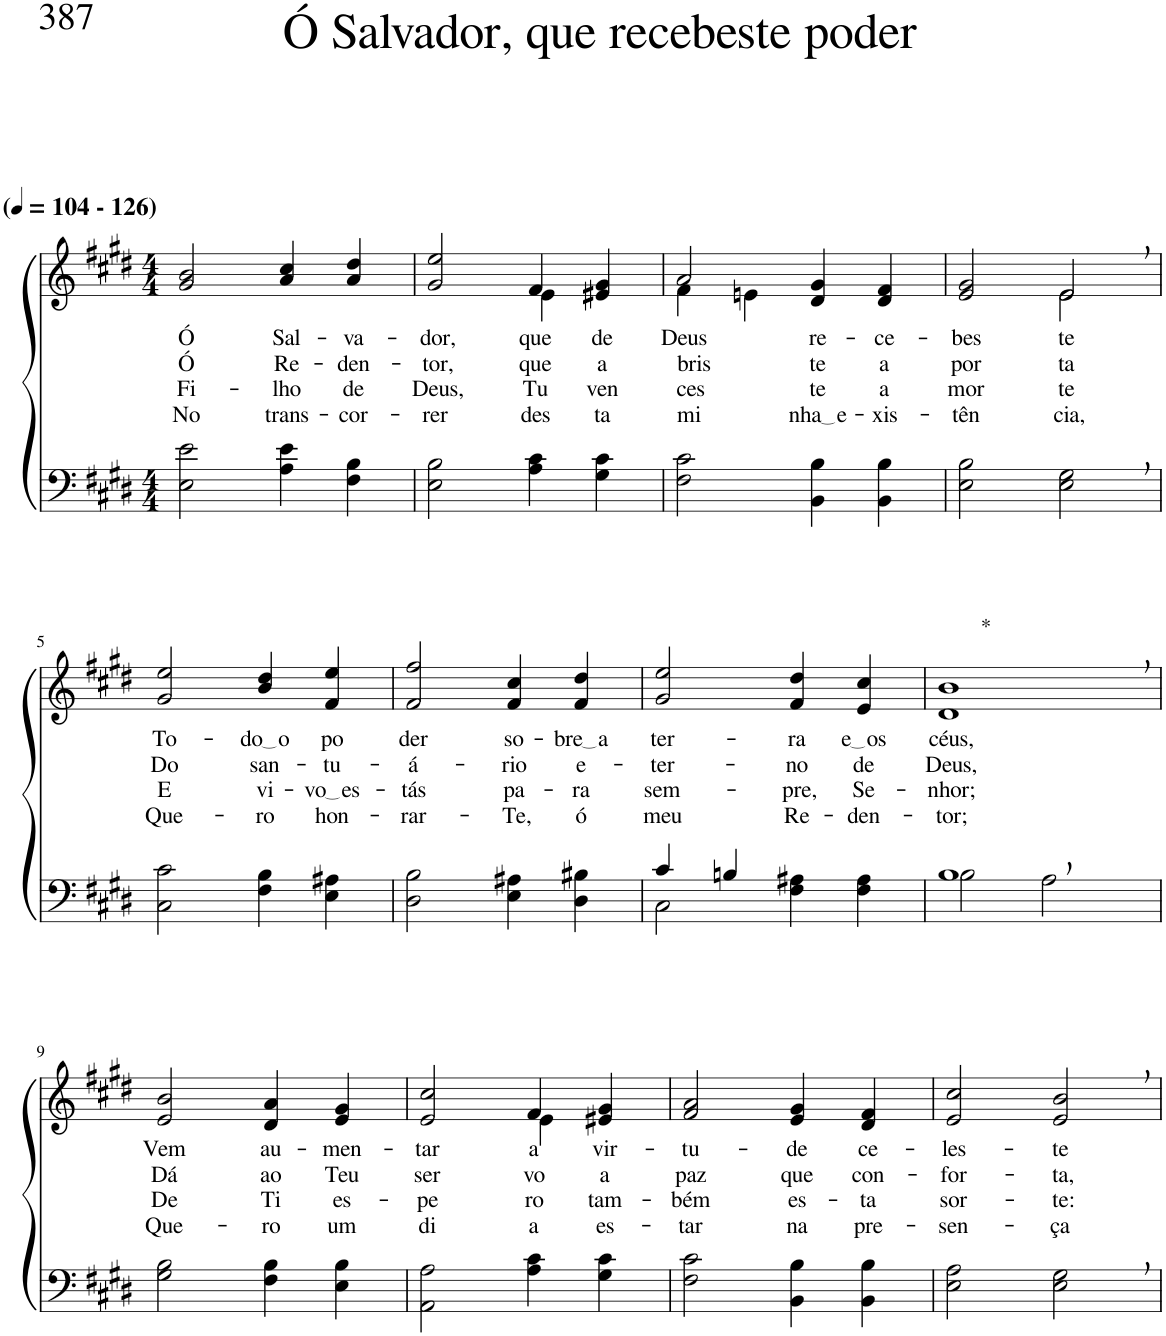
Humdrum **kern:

**kern	**kern	**text	**text	**text	**text
*part2	*part1	*part1	*part1	*part1	*part1
*staff2	*staff1	*staff1	*staff1	*staff1	*staff1
*I"Parte III e IV	*I"Parte I e II	*	*	*	*
*clefF4	*clefG2	*	*	*	*
*Trd1c3	*Trd1c3	*	*	*	*
*k[f#c#g#d#]	*k[f#c#g#d#]	*	*	*	*
*M4/4	*M4/4	*	*	*	*
*MM104	*MM104	*	*	*	*
=1	=1	=1	=1	=1	=1
!	!LO:TX:a:B:t=(	!	!	!	!
!	!LO:TX:a:B:t=- 126)	!	!	!	!
!	!	!LO:LY:b	!LO:LY:b	!LO:LY:b	!LO:LY:b
2E\ 2e\	2g#/ 2b/	Ó	Ó	Fi-	No
!	!	!LO:LY:b	!LO:LY:b	!LO:LY:b	!LO:LY:b
4A\ 4e\	4a/ 4cc#/	Sal-	Re-	-lho	trans-
!	!	!LO:LY:b	!LO:LY:b	!LO:LY:b	!LO:LY:b
4F#\ 4B\	4a/ 4dd#/	-va-	-den-	de	-cor-
=2	=2	=2	=2	=2	=2
!	!	!LO:LY:b	!LO:LY:b	!LO:LY:b	!LO:LY:b
*	*^	*	*	*	*
2E\ 2B\	2g#/ 2ee/	2ryy	-dor,	-tor,	Deus,	-rer
!	!	!	!LO:LY:b	!LO:LY:b	!LO:LY:b	!LO:LY:b
4A\ 4c#\	4f#/	4e\	que	que	Tu	des-
!	!	!	!LO:LY:b	!LO:LY:b	!LO:LY:b	!LO:LY:b
4G#\ 4c#\	4e#X/ 4g#/	4ryy	de	a-	ven-	-ta
=3	=3	=3	=3	=3	=3	=3
!	!	!	!LO:LY:b	!LO:LY:b	!LO:LY:b	!LO:LY:b
2F#\ 2c#\	2a/	4f#\	Deus	-bris-	-ces-	mi-
.	.	4en\	.	.	.	.
!	!	!	!LO:LY:b	!LO:LY:b	!LO:LY:b	!LO:LY:b
4BB\ 4B\	4d#/ 4g#/	2ryy	re-	-te	-te	nha e
!	!	!	!LO:LY:b	!LO:LY:b	!LO:LY:b	!LO:LY:b
4BB\ 4B\	4d#/ 4f#/	.	-ce-	a	a	-xis-
=4	=4	=4	=4	=4	=4	=4
!	!	!	!LO:LY:b	!LO:LY:b	!LO:LY:b	!LO:LY:b
2E\ 2B\	2e/ 2g#/	2ryy	-bes-	por-	mor-	-tên-
!	!	!	!LO:LY:b	!LO:LY:b	!LO:LY:b	!LO:LY:b
2E\, 2G#\,	2e,/	2e\	-te	-ta	-te	-cia,
!!LO:LB:g=z
=5	=5	=5	=5	=5	=5	=5
!	!	!	!LO:LY:b	!LO:LY:b	!LO:LY:b	!LO:LY:b
*	*v	*v	*	*	*	*
2C#\ 2c#\	2g#/ 2ee/	To-	Do	-E	Que-
!	!	!LO:LY:b	!LO:LY:b	!LO:LY:b	!LO:LY:b
4F#\ 4B\	4b/ 4dd#/	do o	san-	vi-	-ro
!	!	!LO:LY:b	!LO:LY:b	!LO:LY:b	!LO:LY:b
4E\ 4A#X\	4f#/ 4ee/	po	-tu-	vo es	hon-
=6	=6	=6	=6	=6	=6
!	!	!LO:LY:b	!LO:LY:b	!LO:LY:b	!LO:LY:b
2D#\ 2B\	2f#/ 2ff#/	der	-á-	-tás	-rar-
!	!	!LO:LY:b	!LO:LY:b	!LO:LY:b	!LO:LY:b
4E\ 4A#X\	4f#/ 4cc#/	so-	-rio	pa-	-Te,
!	!	!LO:LY:b	!LO:LY:b	!LO:LY:b	!LO:LY:b
4D#\ 4B#X\	4f#/ 4dd#/	bre a	e-	-ra	ó
=7	=7	=7	=7	=7	=7
*^	*	*	*	*	*
!	!	!	!LO:LY:b	!LO:LY:b	!LO:LY:b	!LO:LY:b
4c#/	2C#\	2g#/ 2ee/	ter-	-ter-	sem-	meu
4Bn/	.	.	.	.	.	.
!	!	!	!LO:LY:b	!LO:LY:b	!LO:LY:b	!LO:LY:b
2ryy	4F#\ 4A#X\	4f#/ 4dd#/	-ra	-no	-pre,	Re-
!	!	!	!LO:LY:b	!LO:LY:b	!LO:LY:b	!LO:LY:b
.	4F#\ 4A#\	4e/ 4cc#/	e os	de	Se-	-den-
=8	=8	=8	=8	=8	=8	=8
!	!	!LO:TX:a:t=*	!	!	!	!
!	!	!	!LO:LY:b	!LO:LY:b	!LO:LY:b	!LO:LY:b
1B,	2B\	1d#, 1b,	céus,	Deus,	-nhor;	-tor;
.	2A\	.	.	.	.	.
!!LO:LB:g=z
=9	=9	=9	=9	=9	=9	=9
!	!	!	!LO:LY:b	!LO:LY:b	!LO:LY:b	!LO:LY:b
*v	*v	*	*	*	*	*
2G#\ 2B\	2e/ 2b/	Vem	Dá	De	Que-
!	!	!LO:LY:b	!LO:LY:b	!LO:LY:b	!LO:LY:b
4F#\ 4B\	4d#/ 4a/	au-	ao	Ti	-ro
!	!	!LO:LY:b	!LO:LY:b	!LO:LY:b	!LO:LY:b
4E\ 4B\	4e/ 4g#/	-men-	Teu	es-	um
=10	=10	=10	=10	=10	=10
!	!	!LO:LY:b	!LO:LY:b	!LO:LY:b	!LO:LY:b
*	*^	*	*	*	*
2AA\ 2A\	2e/ 2cc#/	2ryy	-tar	ser-	-pe-	di-
!	!	!	!LO:LY:b	!LO:LY:b	!LO:LY:b	!LO:LY:b
4A\ 4c#\	4f#/	4e\	a	-vo	ro	-a
!	!	!	!LO:LY:b	!LO:LY:b	!LO:LY:b	!LO:LY:b
4G#\ 4c#\	4e#X/ 4g#/	4ryy	vir-	a	tam-	es-
=11	=11	=11	=11	=11	=11	=11
!	!	!	!LO:LY:b	!LO:LY:b	!LO:LY:b	!LO:LY:b
*	*v	*v	*	*	*	*
2F#\ 2c#\	2f#/ 2a/	-tu-	paz	-bém	-tar
!	!	!LO:LY:b	!LO:LY:b	!LO:LY:b	!LO:LY:b
4BB\ 4B\	4e/ 4g#/	-de	que	es-	na
!	!	!LO:LY:b	!LO:LY:b	!LO:LY:b	!LO:LY:b
4BB\ 4B\	4d#/ 4f#/	ce-	con-	-ta	pre-
=12	=12	=12	=12	=12	=12
!	!	!LO:LY:b	!LO:LY:b	!LO:LY:b	!LO:LY:b
2E\ 2A\	2e/ 2cc#/	-les-	-for-	sor-	-sen-
!	!	!LO:LY:b	!LO:LY:b	!LO:LY:b	!LO:LY:b
2E\, 2G#\,	2e/, 2b/,	-te	-ta,	-te:	-ça
=	=	=	=	=	=
*-	*-	*-	*-	*-	*-
